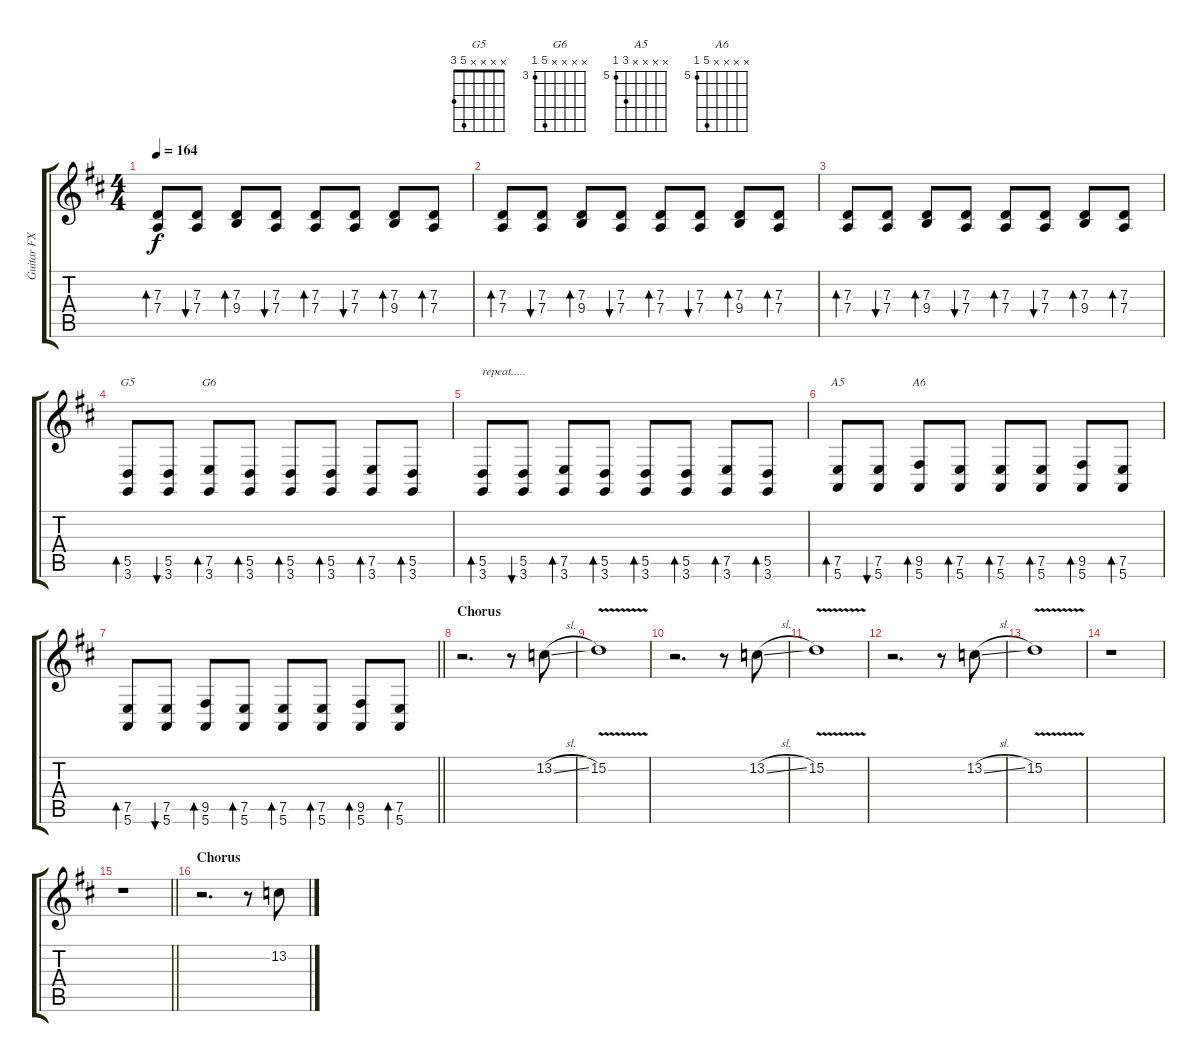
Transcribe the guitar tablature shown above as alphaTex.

\track ("Guitar FX - reverb and delay" "Guitar FX ") {instrument synthstrings2}
\staff {score tabs}
\tuning (E4 B3 G3 D3 A2 E2) {hide}
\chord ("G5" x x x x 5 3)
\chord ("G6" x x x x 7 3) {firstfret 3}
\chord ("A5" x x x x 7 5) {firstfret 5}
\chord ("A6" x x x x 9 5) {firstfret 5}
\ts (4 4)
\tempo 164
\clef g2
\ks d
(7.3 7.4).8{bd 30 dy f} (7.3 7.4).8{bu 30} (7.3 9.4).8{bd 30} (7.3 7.4).8{bu 30} (7.3 7.4).8{bd 30} (7.3 7.4).8{bu 30} (7.3 9.4).8{bd 30} (7.3 7.4).8{bd 30} |
(7.3 7.4).8{bd 30} (7.3 7.4).8{bu 30} (7.3 9.4).8{bd 30} (7.3 7.4).8{bu 30} (7.3 7.4).8{bd 30} (7.3 7.4).8{bu 30} (7.3 9.4).8{bd 30} (7.3 7.4).8{bd 30} |
(7.3 7.4).8{bd 30} (7.3 7.4).8{bu 30} (7.3 9.4).8{bd 30} (7.3 7.4).8{bu 30} (7.3 7.4).8{bd 30} (7.3 7.4).8{bu 30} (7.3 9.4).8{bd 30} (7.3 7.4).8{bd 30} |
(5.5 3.6).8{bd 30 ch "G5"} (5.5 3.6).8{bu 30} (7.5 3.6).8{bd 30 ch "G6"} (5.5 3.6).8{bd 30} (5.5 3.6).8{bd 30} (5.5 3.6).8{bd 30} (7.5 3.6).8{bd 30} (5.5 3.6).8{bd 30} |
(5.5 3.6).8{bd 30 txt "repeat....."} (5.5 3.6).8{bu 30} (7.5 3.6).8{bd 30} (5.5 3.6).8{bd 30} (5.5 3.6).8{bd 30} (5.5 3.6).8{bd 30} (7.5 3.6).8{bd 30} (5.5 3.6).8{bd 30} |
(7.5 5.6).8{bd 30 ch "A5"} (7.5 5.6).8{bu 30} (9.5 5.6).8{bd 30 ch "A6"} (7.5 5.6).8{bd 30} (7.5 5.6).8{bd 30} (7.5 5.6).8{bd 30} (9.5 5.6).8{bd 30} (7.5 5.6).8{bd 30} |
\barLineRight lightlight
(7.5 5.6).8{bd 30} (7.5 5.6).8{bu 30} (9.5 5.6).8{bd 30} (7.5 5.6).8{bd 30} (7.5 5.6).8{bd 30} (7.5 5.6).8{bd 30} (9.5 5.6).8{bd 30} (7.5 5.6).8{bd 30} |
\section ("" "Chorus")
r.2{d volume 16 instrument pad3polysynth} r.8 13.2{sl}.8 |
15.2{v}.1 |
r.2{d} r.8 13.2{sl}.8 |
15.2{v}.1 |
r.2{d} r.8 13.2{sl}.8 |
15.2{v}.1 |
r.1 |
\barLineRight lightlight
r.1 |
\section ("" "Chorus")
r.2{d volume 16} r.8 13.2{sl}.8
